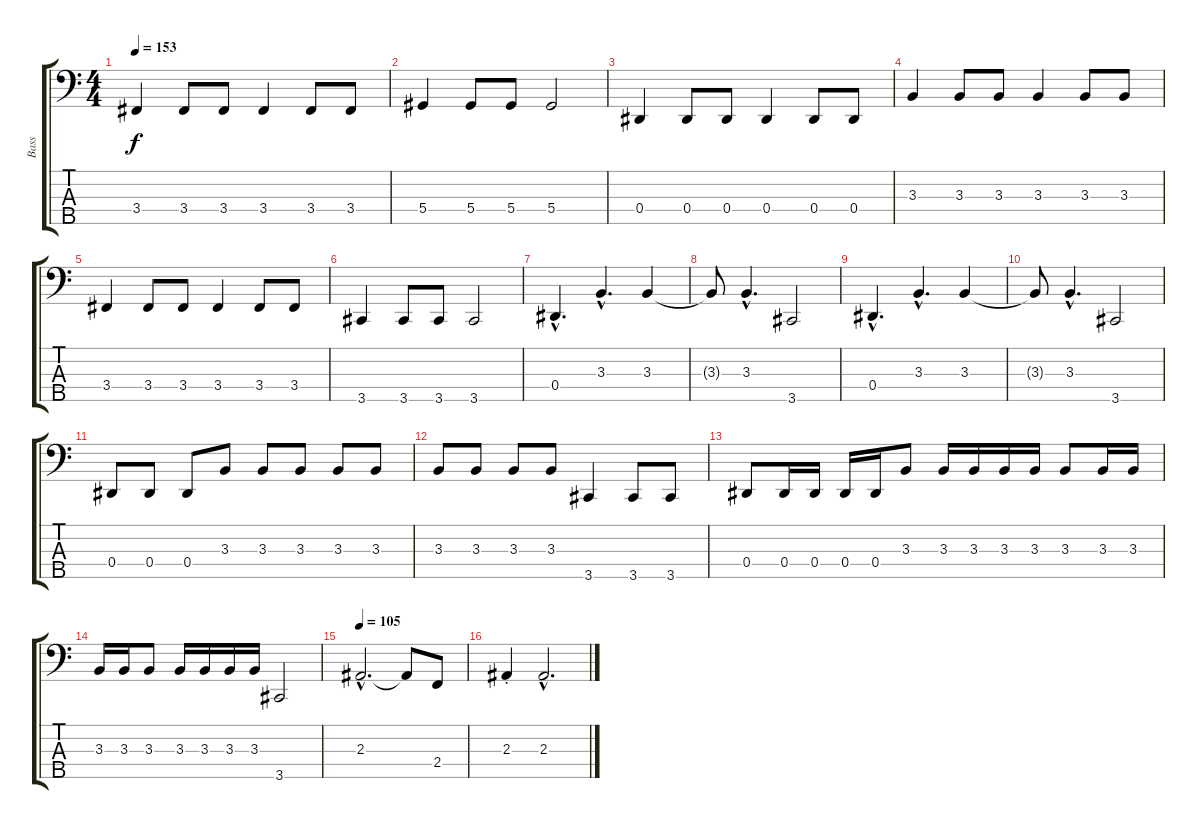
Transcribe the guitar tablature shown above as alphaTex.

\track ("Bass" "Bass") {instrument electricbassfinger}
\staff {score tabs}
\tuning (Gb2 Db2 Ab1 Eb1 Bb0) {hide}
\ts (4 4)
\tempo 153
\clef f4
\ks c
3.4.4{dy f} 3.4.8 3.4.8 3.4.4 3.4.8 3.4.8 |
5.4.4 5.4.8 5.4.8 5.4.2 |
0.4.4 0.4.8 0.4.8 0.4.4 0.4.8 0.4.8 |
3.3.4 3.3.8 3.3.8 3.3.4 3.3.8 3.3.8 |
3.4.4 3.4.8 3.4.8 3.4.4 3.4.8 3.4.8 |
3.5.4 3.5.8 3.5.8 3.5.2 |
0.4{hac}.4{d} 3.3{hac}.4{d} 3.3.4 |
3.3{t}.8 3.3{hac}.4{d} 3.5.2 |
0.4{hac}.4{d} 3.3{hac}.4{d} 3.3.4 |
3.3{t}.8 3.3{hac}.4{d} 3.5.2 |
0.4.8 0.4.8 0.4.8 3.3.8 3.3.8 3.3.8 3.3.8 3.3.8 |
3.3.8 3.3.8 3.3.8 3.3.8 3.5.4 3.5.8 3.5.8 |
0.4.8 0.4.16 0.4.16 0.4.16 0.4.16 3.3.8 3.3.16 3.3.16 3.3.16 3.3.16 3.3.8 3.3.16 3.3.16 |
3.3.16 3.3.16 3.3.8 3.3.16 3.3.16 3.3.16 3.3.16 3.5.2 |
\tempo 105
2.3{hac}.2{d} 2.3{t}.8 2.4.8 |
2.3{st}.4 2.3{hac}.2{d}
